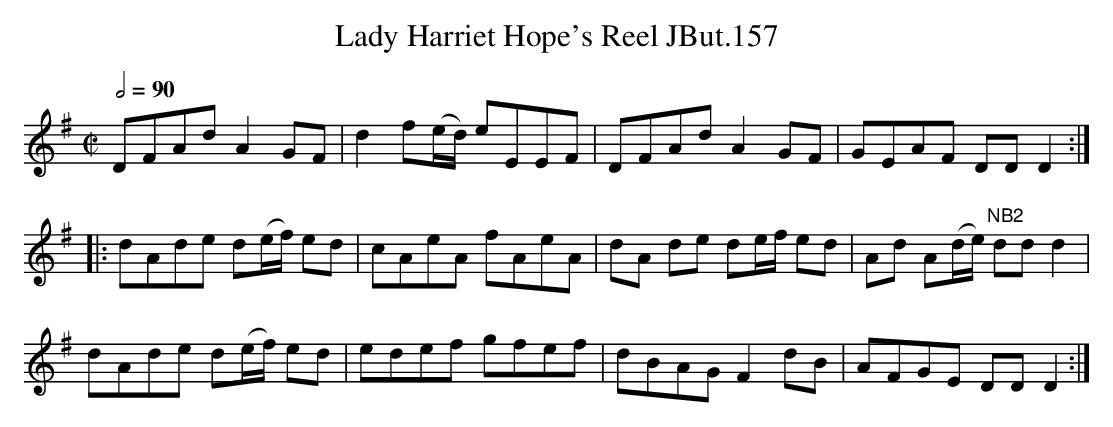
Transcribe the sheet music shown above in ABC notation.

X:1
T:Lady Harriet Hope's Reel JBut.157
M:C|
L:1/8
Q:2/4=90
K:Dmix
DFAd A2GF | d2f(e/d/) eEEF | DFAd A2GF | GEAF DDD2 :|
|: dAde d(e/f/) ed | cAeA fAeA | dA de de/f/ ed | Ad A(d/e/) "NB2"ddd2 |
dAde d(e/f/) ed | edef gfef | dBAG F2dB | AFGE DDD2 :|
